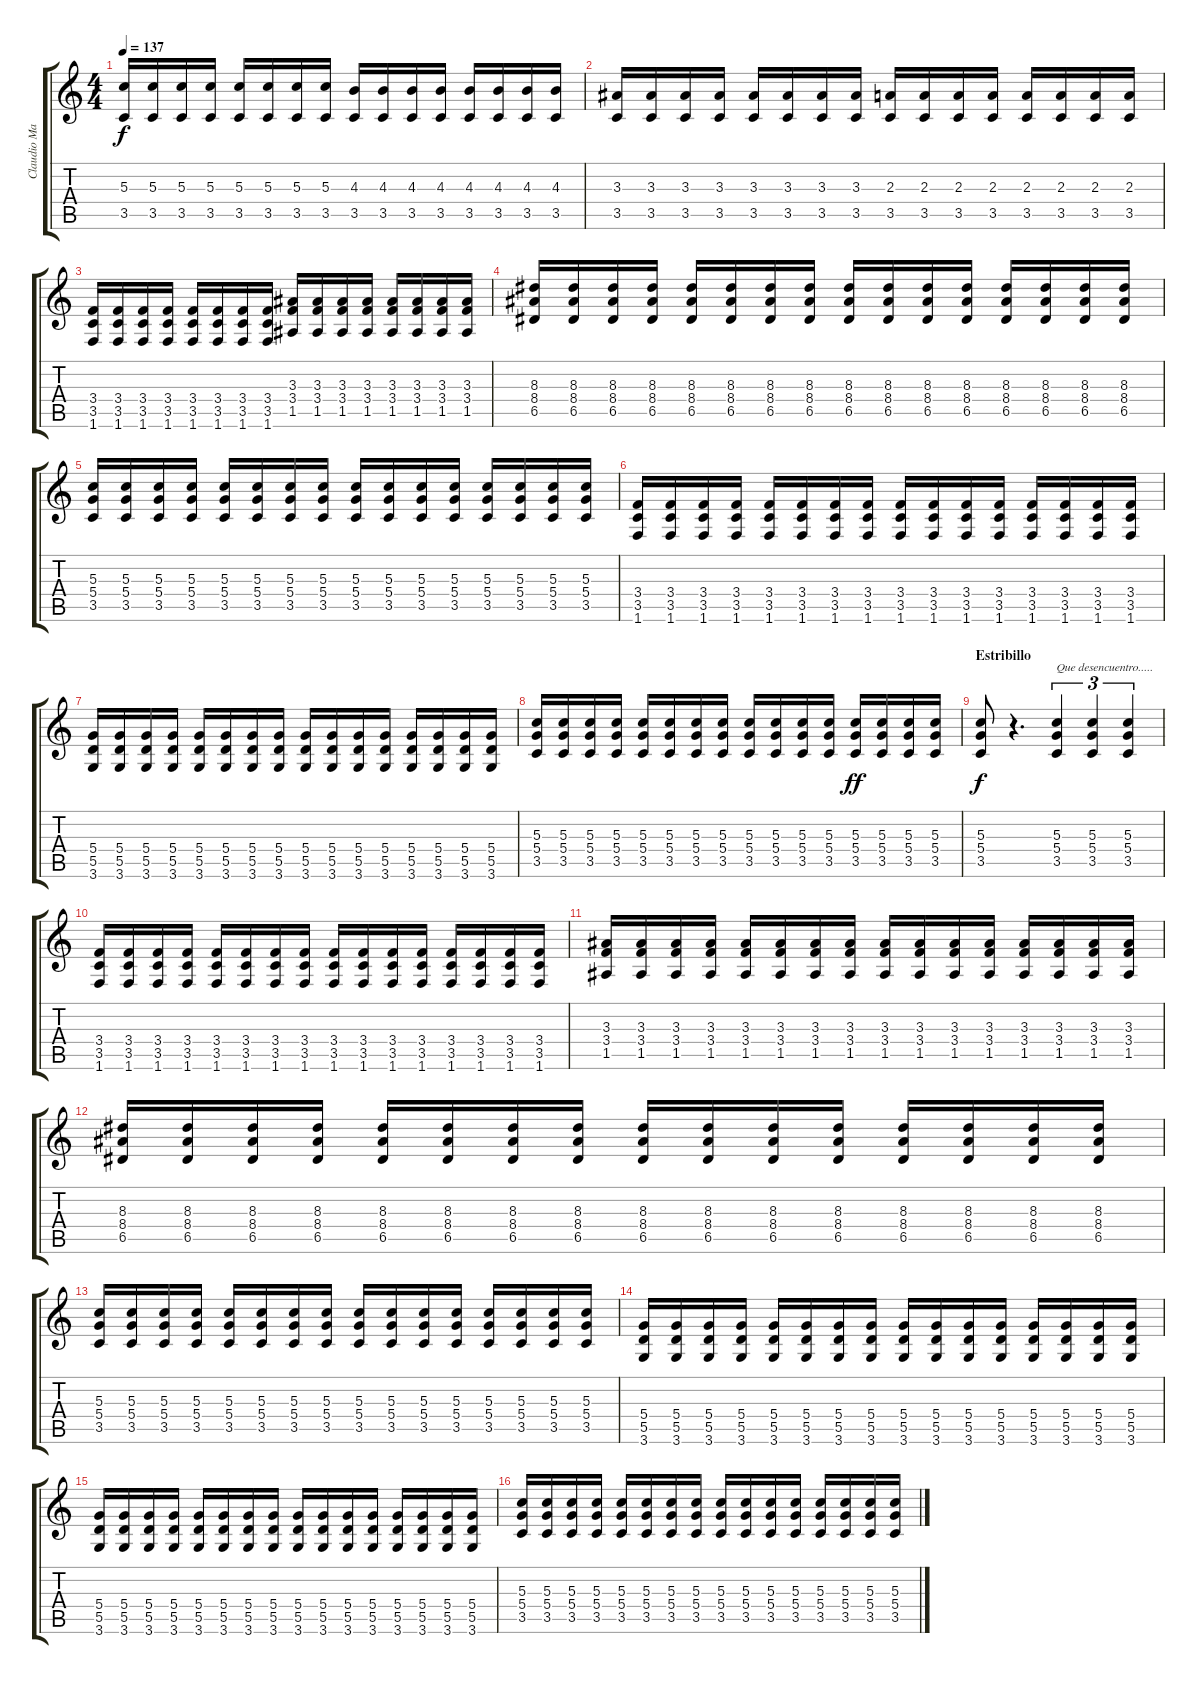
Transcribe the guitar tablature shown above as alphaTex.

\track ("Claudio Marciello (solos)" "Claudio Ma") {instrument overdrivenguitar}
\staff {score tabs}
\tuning (E4 B3 G3 D3 A2 E2) {hide}
\ts (4 4)
\tempo 137
\clef g2
\ks c
(5.3 3.5).16{dy f} (5.3 3.5).16 (5.3 3.5).16 (5.3 3.5).16 (5.3 3.5).16 (5.3 3.5).16 (5.3 3.5).16 (5.3 3.5).16 (4.3 3.5).16 (4.3 3.5).16 (4.3 3.5).16 (4.3 3.5).16 (4.3 3.5).16 (4.3 3.5).16 (4.3 3.5).16 (4.3 3.5).16 |
(3.3 3.5).16 (3.3 3.5).16 (3.3 3.5).16 (3.3 3.5).16 (3.3 3.5).16 (3.3 3.5).16 (3.3 3.5).16 (3.3 3.5).16 (2.3 3.5).16 (2.3 3.5).16 (2.3 3.5).16 (2.3 3.5).16 (2.3 3.5).16 (2.3 3.5).16 (2.3 3.5).16 (2.3 3.5).16 |
(3.4 3.5 1.6).16 (3.4 3.5 1.6).16 (3.4 3.5 1.6).16 (3.4 3.5 1.6).16 (3.4 3.5 1.6).16 (3.4 3.5 1.6).16 (3.4 3.5 1.6).16 (3.4 3.5 1.6).16 (3.3 3.4 1.5).16 (3.3 3.4 1.5).16 (3.3 3.4 1.5).16 (3.3 3.4 1.5).16 (3.3 3.4 1.5).16 (3.3 3.4 1.5).16 (3.3 3.4 1.5).16 (3.3 3.4 1.5).16 |
(8.3 8.4 6.5).16 (8.3 8.4 6.5).16 (8.3 8.4 6.5).16 (8.3 8.4 6.5).16 (8.3 8.4 6.5).16 (8.3 8.4 6.5).16 (8.3 8.4 6.5).16 (8.3 8.4 6.5).16 (8.3 8.4 6.5).16 (8.3 8.4 6.5).16 (8.3 8.4 6.5).16 (8.3 8.4 6.5).16 (8.3 8.4 6.5).16 (8.3 8.4 6.5).16 (8.3 8.4 6.5).16 (8.3 8.4 6.5).16 |
(5.3 5.4 3.5).16 (5.3 5.4 3.5).16 (5.3 5.4 3.5).16 (5.3 5.4 3.5).16 (5.3 5.4 3.5).16 (5.3 5.4 3.5).16 (5.3 5.4 3.5).16 (5.3 5.4 3.5).16 (5.3 5.4 3.5).16 (5.3 5.4 3.5).16 (5.3 5.4 3.5).16 (5.3 5.4 3.5).16 (5.3 5.4 3.5).16 (5.3 5.4 3.5).16 (5.3 5.4 3.5).16 (5.3 5.4 3.5).16 |
(3.4 3.5 1.6).16 (3.4 3.5 1.6).16 (3.4 3.5 1.6).16 (3.4 3.5 1.6).16 (3.4 3.5 1.6).16 (3.4 3.5 1.6).16 (3.4 3.5 1.6).16 (3.4 3.5 1.6).16 (3.4 3.5 1.6).16 (3.4 3.5 1.6).16 (3.4 3.5 1.6).16 (3.4 3.5 1.6).16 (3.4 3.5 1.6).16 (3.4 3.5 1.6).16 (3.4 3.5 1.6).16 (3.4 3.5 1.6).16 |
(5.4 5.5 3.6).16 (5.4 5.5 3.6).16 (5.4 5.5 3.6).16 (5.4 5.5 3.6).16 (5.4 5.5 3.6).16 (5.4 5.5 3.6).16 (5.4 5.5 3.6).16 (5.4 5.5 3.6).16 (5.4 5.5 3.6).16 (5.4 5.5 3.6).16 (5.4 5.5 3.6).16 (5.4 5.5 3.6).16 (5.4 5.5 3.6).16 (5.4 5.5 3.6).16 (5.4 5.5 3.6).16 (5.4 5.5 3.6).16 |
(5.3 5.4 3.5).16 (5.3 5.4 3.5).16 (5.3 5.4 3.5).16 (5.3 5.4 3.5).16 (5.3 5.4 3.5).16 (5.3 5.4 3.5).16 (5.3 5.4 3.5).16 (5.3 5.4 3.5).16 (5.3 5.4 3.5).16 (5.3 5.4 3.5).16 (5.3 5.4 3.5).16 (5.3 5.4 3.5).16 (5.3 5.4 3.5).16{dy ff} (5.3 5.4 3.5).16 (5.3 5.4 3.5).16 (5.3 5.4 3.5).16 |
\section ("" "Estribillo")
(5.3 5.4 3.5).8{dy f} r.4{d} (5.3 5.4 3.5).4{tu (3 2) txt "Que desencuentro....."} (5.3 5.4 3.5).4{tu (3 2)} (5.3 5.4 3.5).4{tu (3 2)} |
(3.4 3.5 1.6).16 (3.4 3.5 1.6).16 (3.4 3.5 1.6).16 (3.4 3.5 1.6).16 (3.4 3.5 1.6).16 (3.4 3.5 1.6).16 (3.4 3.5 1.6).16 (3.4 3.5 1.6).16 (3.4 3.5 1.6).16 (3.4 3.5 1.6).16 (3.4 3.5 1.6).16 (3.4 3.5 1.6).16 (3.4 3.5 1.6).16 (3.4 3.5 1.6).16 (3.4 3.5 1.6).16 (3.4 3.5 1.6).16 |
(3.3 3.4 1.5).16 (3.3 3.4 1.5).16 (3.3 3.4 1.5).16 (3.3 3.4 1.5).16 (3.3 3.4 1.5).16 (3.3 3.4 1.5).16 (3.3 3.4 1.5).16 (3.3 3.4 1.5).16 (3.3 3.4 1.5).16 (3.3 3.4 1.5).16 (3.3 3.4 1.5).16 (3.3 3.4 1.5).16 (3.3 3.4 1.5).16 (3.3 3.4 1.5).16 (3.3 3.4 1.5).16 (3.3 3.4 1.5).16 |
(8.3 8.4 6.5).16 (8.3 8.4 6.5).16 (8.3 8.4 6.5).16 (8.3 8.4 6.5).16 (8.3 8.4 6.5).16 (8.3 8.4 6.5).16 (8.3 8.4 6.5).16 (8.3 8.4 6.5).16 (8.3 8.4 6.5).16 (8.3 8.4 6.5).16 (8.3 8.4 6.5).16 (8.3 8.4 6.5).16 (8.3 8.4 6.5).16 (8.3 8.4 6.5).16 (8.3 8.4 6.5).16 (8.3 8.4 6.5).16 |
(5.3 5.4 3.5).16 (5.3 5.4 3.5).16 (5.3 5.4 3.5).16 (5.3 5.4 3.5).16 (5.3 5.4 3.5).16 (5.3 5.4 3.5).16 (5.3 5.4 3.5).16 (5.3 5.4 3.5).16 (5.3 5.4 3.5).16 (5.3 5.4 3.5).16 (5.3 5.4 3.5).16 (5.3 5.4 3.5).16 (5.3 5.4 3.5).16 (5.3 5.4 3.5).16 (5.3 5.4 3.5).16 (5.3 5.4 3.5).16 |
(5.4 5.5 3.6).16 (5.4 5.5 3.6).16 (5.4 5.5 3.6).16 (5.4 5.5 3.6).16 (5.4 5.5 3.6).16 (5.4 5.5 3.6).16 (5.4 5.5 3.6).16 (5.4 5.5 3.6).16 (5.4 5.5 3.6).16 (5.4 5.5 3.6).16 (5.4 5.5 3.6).16 (5.4 5.5 3.6).16 (5.4 5.5 3.6).16 (5.4 5.5 3.6).16 (5.4 5.5 3.6).16 (5.4 5.5 3.6).16 |
(5.4 5.5 3.6).16 (5.4 5.5 3.6).16 (5.4 5.5 3.6).16 (5.4 5.5 3.6).16 (5.4 5.5 3.6).16 (5.4 5.5 3.6).16 (5.4 5.5 3.6).16 (5.4 5.5 3.6).16 (5.4 5.5 3.6).16 (5.4 5.5 3.6).16 (5.4 5.5 3.6).16 (5.4 5.5 3.6).16 (5.4 5.5 3.6).16 (5.4 5.5 3.6).16 (5.4 5.5 3.6).16 (5.4 5.5 3.6).16 |
(5.3 5.4 3.5).16 (5.3 5.4 3.5).16 (5.3 5.4 3.5).16 (5.3 5.4 3.5).16 (5.3 5.4 3.5).16 (5.3 5.4 3.5).16 (5.3 5.4 3.5).16 (5.3 5.4 3.5).16 (5.3 5.4 3.5).16 (5.3 5.4 3.5).16 (5.3 5.4 3.5).16 (5.3 5.4 3.5).16 (5.3 5.4 3.5).16 (5.3 5.4 3.5).16 (5.3 5.4 3.5).16 (5.3 5.4 3.5).16
